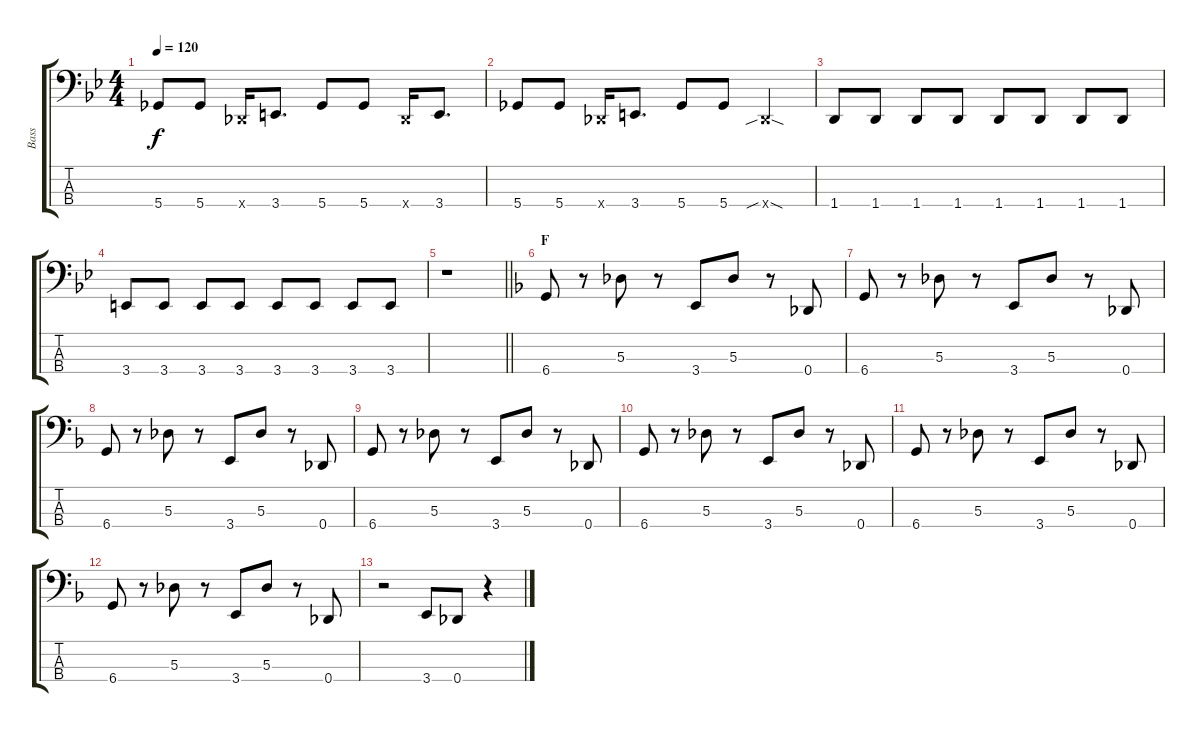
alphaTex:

\track ("Bass" "Bass") {instrument electricbasspick}
\staff {score tabs}
\tuning (Gb2 Db2 Ab1 Db1) {hide}
\ts (4 4)
\tempo 120
\clef f4
\ks bb
5.4.8{dy f} 5.4.8 0.4{x}.16 3.4.8{d} 5.4.8 5.4.8 0.4{x}.16 3.4.8{d} |
5.4.8 5.4.8 0.4{x}.16 3.4.8{d} 5.4.8 5.4.8 0.4{sib sod x}.4 |
1.4.8 1.4.8 1.4.8 1.4.8 1.4.8 1.4.8 1.4.8 1.4.8 |
3.4.8 3.4.8 3.4.8 3.4.8 3.4.8 3.4.8 3.4.8 3.4.8 |
\barLineRight lightlight
r.1 |
\section ("" "F")
\ks f
6.4.8 r.8 5.3.8 r.8 3.4.8 5.3.8 r.8 0.4.8 |
6.4.8 r.8 5.3.8 r.8 3.4.8 5.3.8 r.8 0.4.8 |
6.4.8 r.8 5.3.8 r.8 3.4.8 5.3.8 r.8 0.4.8 |
6.4.8 r.8 5.3.8 r.8 3.4.8 5.3.8 r.8 0.4.8 |
6.4.8 r.8 5.3.8 r.8 3.4.8 5.3.8 r.8 0.4.8 |
6.4.8 r.8 5.3.8 r.8 3.4.8 5.3.8 r.8 0.4.8 |
6.4.8 r.8 5.3.8 r.8 3.4.8 5.3.8 r.8 0.4.8 |
r.2 3.4.8 0.4.8 r.4
